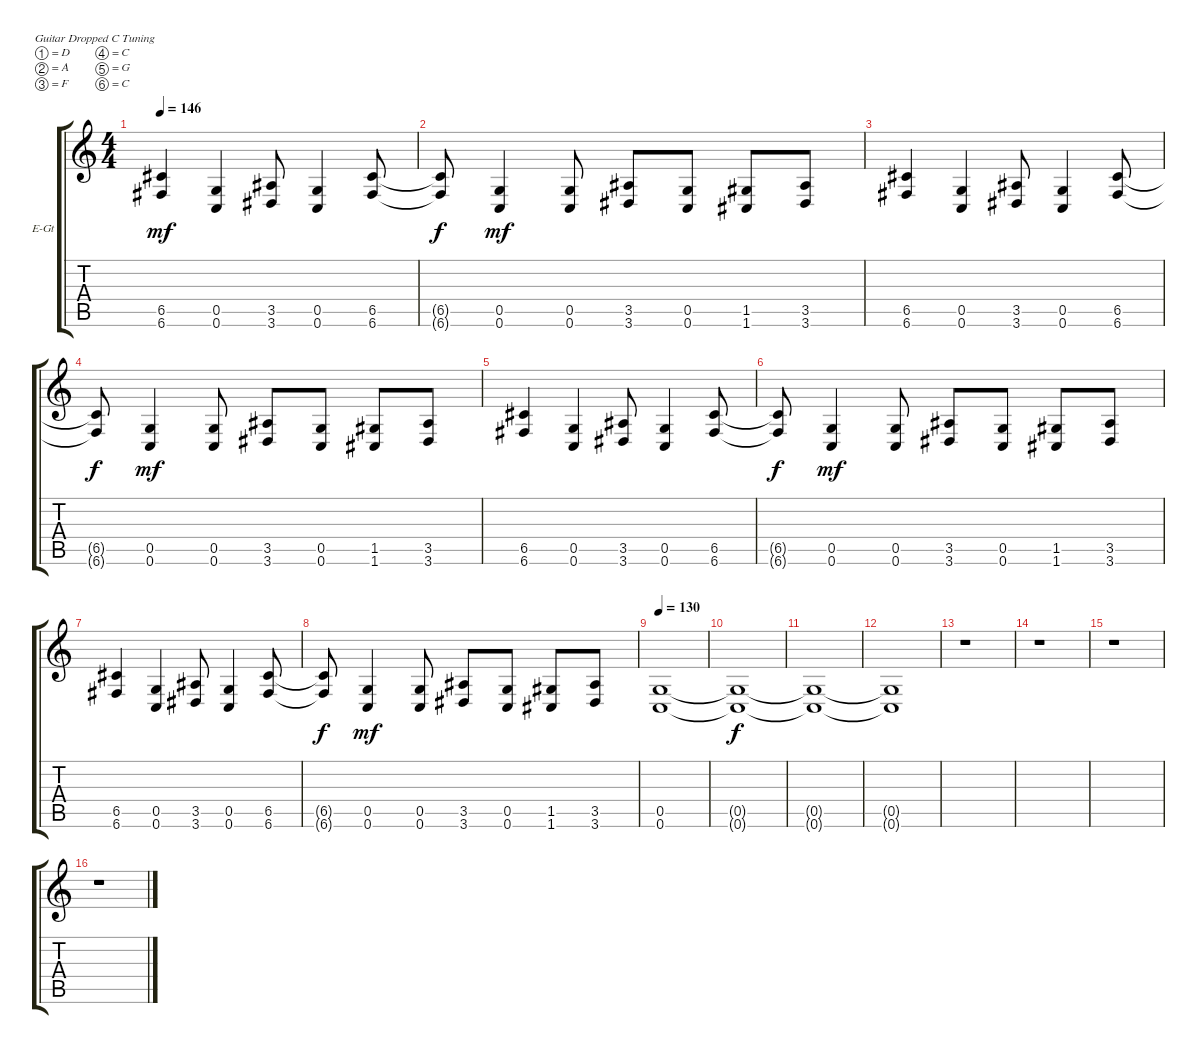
\bracketExtendMode groupsimilarinstruments
\firstSystemTrackNameOrientation horizontal
\otherSystemsTrackNameOrientation horizontal
\track ("Guitar 2" "E-Gt") {instrument distortionguitar}
\staff {score tabs}
\tuning (D4 A3 F3 C3 G2 C2)
\ts (4 4)
\tempo 146
\clef g2
\ks c
(6.5 6.6).4{dy mf} (0.5 0.6).4 (3.5 3.6).8 (0.5 0.6).4 (6.5 6.6).8 |
(6.5{t} 6.6{t}).8{dy f} (0.5 0.6).4{dy mf} (0.5 0.6).8 (3.5 3.6).8 (0.5 0.6).8 (1.5 1.6).8 (3.5 3.6).8 |
(6.5 6.6).4 (0.5 0.6).4 (3.5 3.6).8 (0.5 0.6).4 (6.5 6.6).8 |
(6.5{t} 6.6{t}).8{dy f} (0.5 0.6).4{dy mf} (0.5 0.6).8 (3.5 3.6).8 (0.5 0.6).8 (1.5 1.6).8 (3.5 3.6).8 |
(6.5 6.6).4 (0.5 0.6).4 (3.5 3.6).8 (0.5 0.6).4 (6.5 6.6).8 |
(6.5{t} 6.6{t}).8{dy f} (0.5 0.6).4{dy mf} (0.5 0.6).8 (3.5 3.6).8 (0.5 0.6).8 (1.5 1.6).8 (3.5 3.6).8 |
(6.5 6.6).4 (0.5 0.6).4 (3.5 3.6).8 (0.5 0.6).4 (6.5 6.6).8 |
(6.5{t} 6.6{t}).8{dy f} (0.5 0.6).4{dy mf} (0.5 0.6).8 (3.5 3.6).8 (0.5 0.6).8 (1.5 1.6).8 (3.5 3.6).8 |
\tempo 130
(0.5 0.6).1 |
(0.5{t} 0.6{t}).1{dy f} |
(0.5{t} 0.6{t}).1 |
(0.5{t} 0.6{t}).1 |
r.1 |
r.1 |
r.1 |
r.1
